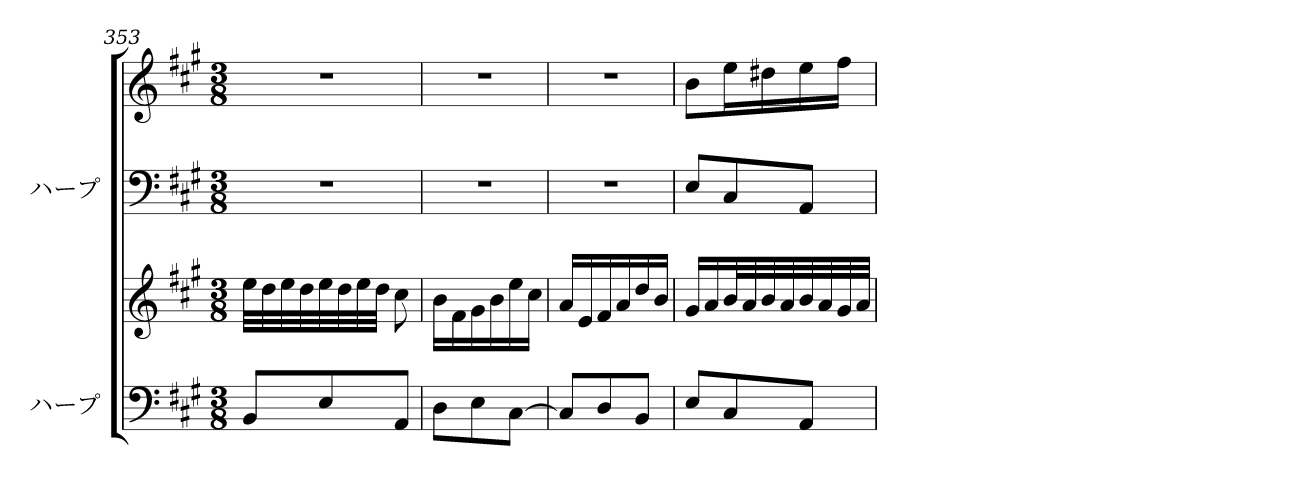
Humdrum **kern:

**kern	**kern	**kern	**kern
*part2	*part2	*part1	*part1
*staff4	*staff3	*staff2	*staff1
*I"ハープ	*	*I"ハープ	*
*clefF4	*clefG2	*clefF4	*clefG2
*k[f#c#g#]	*k[f#c#g#]	*k[f#c#g#]	*k[f#c#g#]
*M3/8	*M3/8	*M3/8	*M3/8
=353	=353	=353	=353
8BB/L	32ee\LLL	4.r	4.r
.	32dd\	.	.
.	32ee\	.	.
.	32dd\	.	.
8E/	32ee\	.	.
.	32dd\	.	.
.	32ee\	.	.
.	32dd\JJJ	.	.
8AA/J	8cc#\	.	.
!!LO:LB:g=z
=354	=354	=354	=354
8D\L	16b\LL	4.r	4.r
.	16f#\	.	.
8E\	16g#\	.	.
.	16b\	.	.
[8C#\J	16ee\	.	.
.	16cc#\JJ	.	.
=355	=355	=355	=355
8C#/L]	16a/LL	4.r	4.r
.	16e/	.	.
8D/	16f#/	.	.
.	16a/	.	.
8BB/J	16dd/	.	.
.	16b/JJ	.	.
=356	=356	=356	=356
8E/L	16g#/LL	8E/L	8b\L
.	16a/	.	.
8C#/	32b/L	8C#/	16ee\L
.	32a/	.	.
.	32b/	.	16dd#X\
.	32a/	.	.
8AA/J	32b/	8AA/J	16ee\
.	32a/	.	.
.	32g#/	.	16ff#\JJ
.	32a/JJJ	.	.
=	=	=	=
*-	*-	*-	*-
